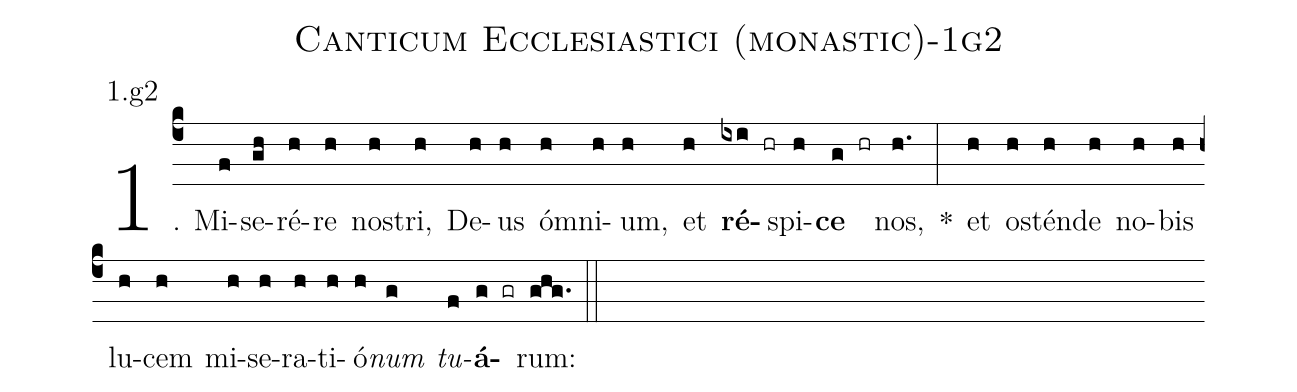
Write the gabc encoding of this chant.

name: Canticum Ecclesiastici (monastic)-1g2;
annotation: 1.g2;
%%
(c4)1. Mi(f)se(gh)ré(h)re(h) nos(h)tri,(h) De(h)us(h) óm(h)ni(h)um,(h) et(h) <b>ré</b>(ixi hr)spi(h)<b>ce</b>(g hr) nos,(h.) *(:) et(h) os(h)tén(h)de(h) no(h)bis(h) lu(h)cem(h) mi(h)se(h)ra(h)ti(h)ó(h)<i>num</i>(g) <i>tu</i>(f)<b>á</b>(g gr)rum:(ghg.) (::)
